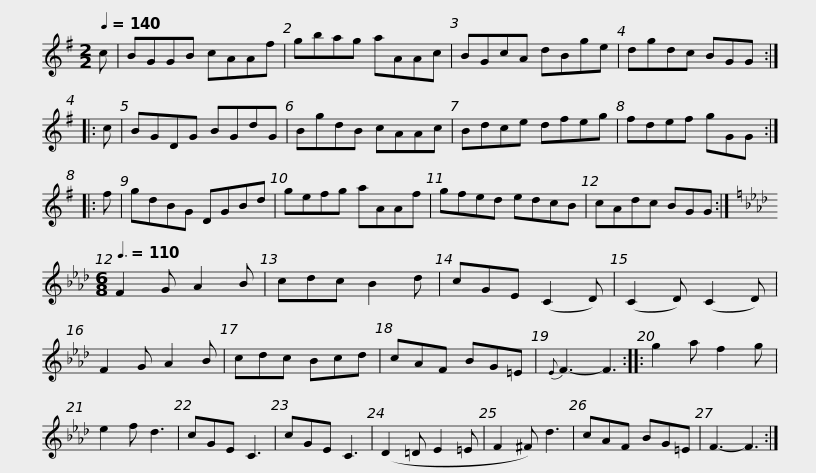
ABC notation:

X:1
L:1/8
Q:1/4=140
M:2/2
I:linebreak $
K:G
V:1 treble
V:1
 c | BGGB cAAf | gbag aAAc | BGcA dBge | dgdc BGG :: %5
 c | BGDG BGdG |$ BgdB cAAc | Bdce dfeg | fdef gGG :: %10
 f | gdBG DGBd | gefg aAAf |$ gfed edcB | cAdc BGG :| %15
[K:Fmin][M:6/8][Q:3/8=110] F2 G A2 B | cdc B2 d | cGE (C2 D) | (C2 D) (C2 D) | F2 G A2 B |$ %20
 cdc Bcd | cAF BG=E |{E} F3- F3 :: g2 a f2 g | e2 f d3 | %25
 cGE C3 | cGE C3 | (D2 =D E2 =E |$ F2 ^F) d3 | cAF BG=E | %30
 F3- F3 :| %31
